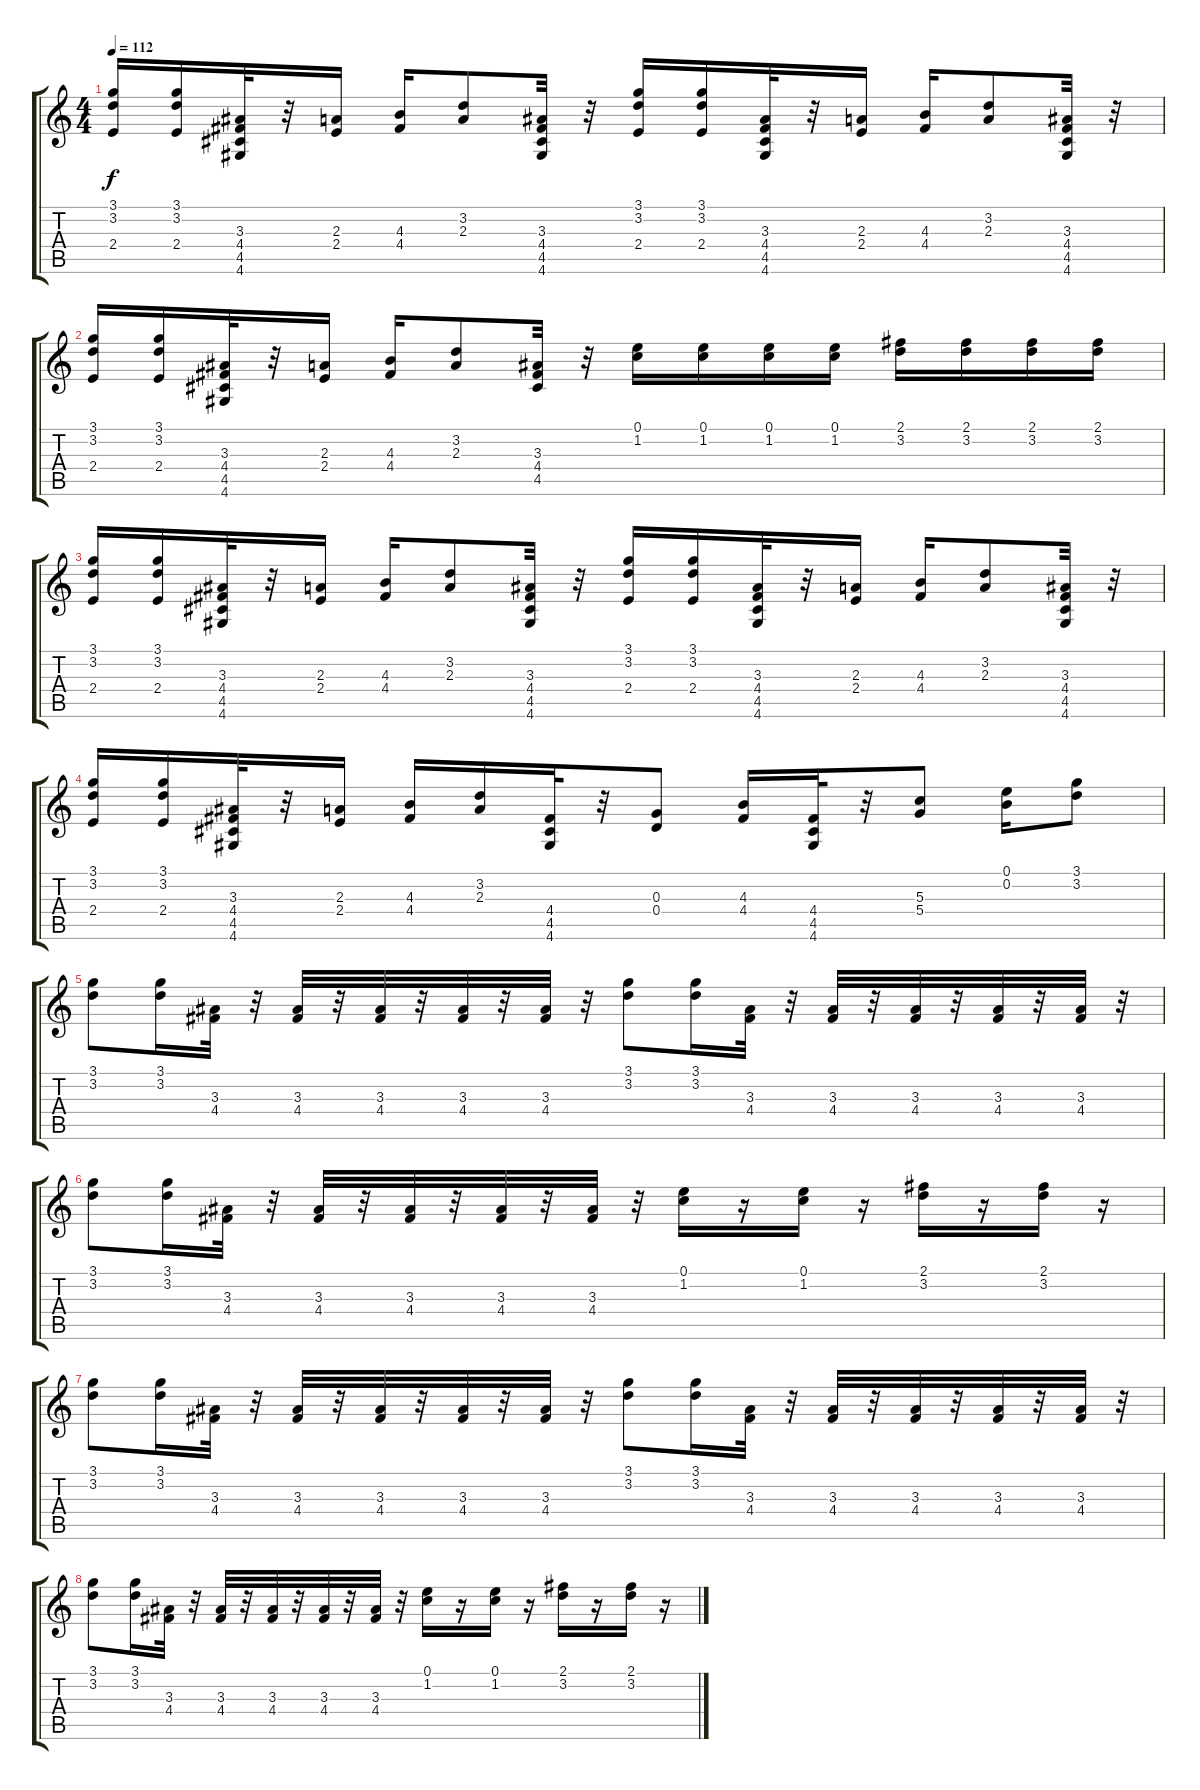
\track "" {instrument acousticguitarsteel}
\staff {score tabs}
\tuning (E4 B3 G3 D3 A2 E2) {hide}
\ts (4 4)
\tempo 112
\clef g2
\ks c
(3.1 3.2 2.4).16{dy f} (3.1 3.2 2.4).16 (3.3 4.4 4.5 4.6).32 r.32 (2.3 2.4).16 (4.3 4.4).16 (3.2 2.3).8 (3.3 4.4 4.5 4.6).32 r.32 (3.1 3.2 2.4).16 (3.1 3.2 2.4).16 (3.3 4.4 4.5 4.6).32 r.32 (2.3 2.4).16 (4.3 4.4).16 (3.2 2.3).8 (3.3 4.4 4.5 4.6).32 r.32 |
(3.1 3.2 2.4).16 (3.1 3.2 2.4).16 (3.3 4.4 4.5 4.6).32 r.32 (2.3 2.4).16 (4.3 4.4).16 (3.2 2.3).8 (3.3 4.4 4.5).32 r.32 (0.1 1.2).16 (0.1 1.2).16 (0.1 1.2).16 (0.1 1.2).16 (2.1 3.2).16 (2.1 3.2).16 (2.1 3.2).16 (2.1 3.2).16 |
(3.1 3.2 2.4).16 (3.1 3.2 2.4).16 (3.3 4.4 4.5 4.6).32 r.32 (2.3 2.4).16 (4.3 4.4).16 (3.2 2.3).8 (3.3 4.4 4.5 4.6).32 r.32 (3.1 3.2 2.4).16 (3.1 3.2 2.4).16 (3.3 4.4 4.5 4.6).32 r.32 (2.3 2.4).16 (4.3 4.4).16 (3.2 2.3).8 (3.3 4.4 4.5 4.6).32 r.32 |
(3.1 3.2 2.4).16 (3.1 3.2 2.4).16 (3.3 4.4 4.5 4.6).32 r.32 (2.3 2.4).16 (4.3 4.4).16 (3.2 2.3).16 (4.4 4.5 4.6).32 r.32 (0.3 0.4).8 (4.3 4.4).16 (4.4 4.5 4.6).32 r.32 (5.3 5.4).8 (0.1 0.2).16 (3.1 3.2).8 |
(3.1 3.2).8 (3.1 3.2).16 (3.3 4.4).32 r.32 (3.3 4.4).32 r.32 (3.3 4.4).32 r.32 (3.3 4.4).32 r.32 (3.3 4.4).32 r.32 (3.1 3.2).8 (3.1 3.2).16 (3.3 4.4).32 r.32 (3.3 4.4).32 r.32 (3.3 4.4).32 r.32 (3.3 4.4).32 r.32 (3.3 4.4).32 r.32 |
(3.1 3.2).8 (3.1 3.2).16 (3.3 4.4).32 r.32 (3.3 4.4).32 r.32 (3.3 4.4).32 r.32 (3.3 4.4).32 r.32 (3.3 4.4).32 r.32 (0.1 1.2).16 r.16 (0.1 1.2).16 r.16 (2.1 3.2).16 r.16 (2.1 3.2).16 r.16 |
(3.1 3.2).8 (3.1 3.2).16 (3.3 4.4).32 r.32 (3.3 4.4).32 r.32 (3.3 4.4).32 r.32 (3.3 4.4).32 r.32 (3.3 4.4).32 r.32 (3.1 3.2).8 (3.1 3.2).16 (3.3 4.4).32 r.32 (3.3 4.4).32 r.32 (3.3 4.4).32 r.32 (3.3 4.4).32 r.32 (3.3 4.4).32 r.32 |
(3.1 3.2).8 (3.1 3.2).16 (3.3 4.4).32 r.32 (3.3 4.4).32 r.32 (3.3 4.4).32 r.32 (3.3 4.4).32 r.32 (3.3 4.4).32 r.32 (0.1 1.2).16 r.16 (0.1 1.2).16 r.16 (2.1 3.2).16 r.16 (2.1 3.2).16 r.16
